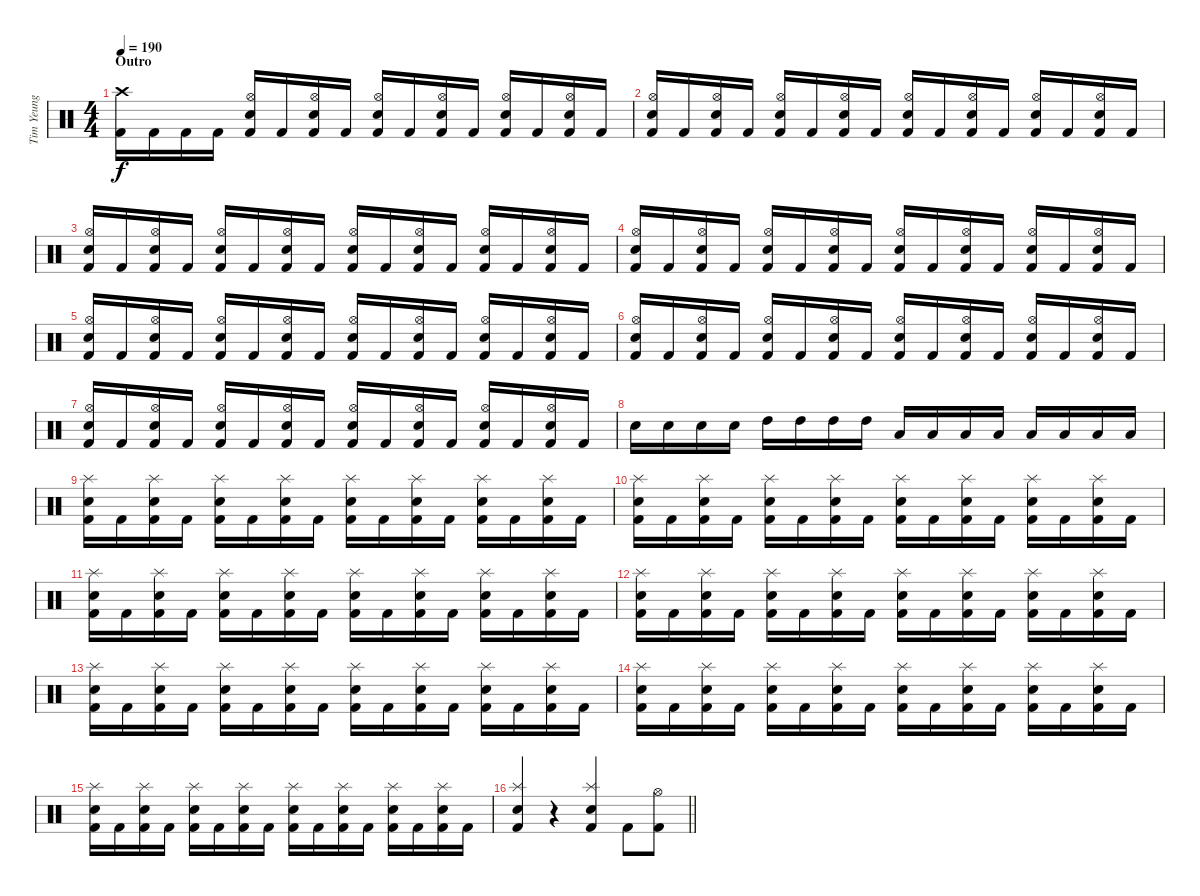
\track ("Tim Yeung" "Tim Yeung") {instrument percussion}
\staff {score}
\articulation defaults
\ts (4 4)
\section ("" "Outro")
\tempo 190
\clef neutral
\ks c
("Crash high (hit)" "Kick (hit) 2").16{dy f} "Kick (hit) 2".16 "Kick (hit) 2".16 "Kick (hit) 2".16 ("Hi-Hat (open)" "Snare (hit) 2" "Kick (hit) 2").16 "Kick (hit) 2".16 ("Hi-Hat (open)" "Snare (hit) 2" "Kick (hit) 2").16 "Kick (hit) 2".16 ("Hi-Hat (open)" "Snare (hit) 2" "Kick (hit) 2").16 "Kick (hit) 2".16 ("Hi-Hat (open)" "Snare (hit) 2" "Kick (hit) 2").16 "Kick (hit) 2".16 ("Hi-Hat (open)" "Snare (hit) 2" "Kick (hit) 2").16 "Kick (hit) 2".16 ("Hi-Hat (open)" "Snare (hit) 2" "Kick (hit) 2").16 "Kick (hit) 2".16 |
("Hi-Hat (open)" "Snare (hit) 2" "Kick (hit) 2").16 "Kick (hit) 2".16 ("Hi-Hat (open)" "Snare (hit) 2" "Kick (hit) 2").16 "Kick (hit) 2".16 ("Hi-Hat (open)" "Snare (hit) 2" "Kick (hit) 2").16 "Kick (hit) 2".16 ("Hi-Hat (open)" "Snare (hit) 2" "Kick (hit) 2").16 "Kick (hit) 2".16 ("Hi-Hat (open)" "Snare (hit) 2" "Kick (hit) 2").16 "Kick (hit) 2".16 ("Hi-Hat (open)" "Snare (hit) 2" "Kick (hit) 2").16 "Kick (hit) 2".16 ("Hi-Hat (open)" "Snare (hit) 2" "Kick (hit) 2").16 "Kick (hit) 2".16 ("Hi-Hat (open)" "Snare (hit) 2" "Kick (hit) 2").16 "Kick (hit) 2".16 |
("Hi-Hat (open)" "Snare (hit) 2" "Kick (hit) 2").16 "Kick (hit) 2".16 ("Hi-Hat (open)" "Snare (hit) 2" "Kick (hit) 2").16 "Kick (hit) 2".16 ("Hi-Hat (open)" "Snare (hit) 2" "Kick (hit) 2").16 "Kick (hit) 2".16 ("Hi-Hat (open)" "Snare (hit) 2" "Kick (hit) 2").16 "Kick (hit) 2".16 ("Hi-Hat (open)" "Snare (hit) 2" "Kick (hit) 2").16 "Kick (hit) 2".16 ("Hi-Hat (open)" "Snare (hit) 2" "Kick (hit) 2").16 "Kick (hit) 2".16 ("Hi-Hat (open)" "Snare (hit) 2" "Kick (hit) 2").16 "Kick (hit) 2".16 ("Hi-Hat (open)" "Snare (hit) 2" "Kick (hit) 2").16 "Kick (hit) 2".16 |
("Hi-Hat (open)" "Snare (hit) 2" "Kick (hit) 2").16 "Kick (hit) 2".16 ("Hi-Hat (open)" "Snare (hit) 2" "Kick (hit) 2").16 "Kick (hit) 2".16 ("Hi-Hat (open)" "Snare (hit) 2" "Kick (hit) 2").16 "Kick (hit) 2".16 ("Hi-Hat (open)" "Snare (hit) 2" "Kick (hit) 2").16 "Kick (hit) 2".16 ("Hi-Hat (open)" "Snare (hit) 2" "Kick (hit) 2").16 "Kick (hit) 2".16 ("Hi-Hat (open)" "Snare (hit) 2" "Kick (hit) 2").16 "Kick (hit) 2".16 ("Hi-Hat (open)" "Snare (hit) 2" "Kick (hit) 2").16 "Kick (hit) 2".16 ("Hi-Hat (open)" "Snare (hit) 2" "Kick (hit) 2").16 "Kick (hit) 2".16 |
("Hi-Hat (open)" "Snare (hit) 2" "Kick (hit) 2").16 "Kick (hit) 2".16 ("Hi-Hat (open)" "Snare (hit) 2" "Kick (hit) 2").16 "Kick (hit) 2".16 ("Hi-Hat (open)" "Snare (hit) 2" "Kick (hit) 2").16 "Kick (hit) 2".16 ("Hi-Hat (open)" "Snare (hit) 2" "Kick (hit) 2").16 "Kick (hit) 2".16 ("Hi-Hat (open)" "Snare (hit) 2" "Kick (hit) 2").16 "Kick (hit) 2".16 ("Hi-Hat (open)" "Snare (hit) 2" "Kick (hit) 2").16 "Kick (hit) 2".16 ("Hi-Hat (open)" "Snare (hit) 2" "Kick (hit) 2").16 "Kick (hit) 2".16 ("Hi-Hat (open)" "Snare (hit) 2" "Kick (hit) 2").16 "Kick (hit) 2".16 |
("Hi-Hat (open)" "Snare (hit) 2" "Kick (hit) 2").16 "Kick (hit) 2".16 ("Hi-Hat (open)" "Snare (hit) 2" "Kick (hit) 2").16 "Kick (hit) 2".16 ("Hi-Hat (open)" "Snare (hit) 2" "Kick (hit) 2").16 "Kick (hit) 2".16 ("Hi-Hat (open)" "Snare (hit) 2" "Kick (hit) 2").16 "Kick (hit) 2".16 ("Hi-Hat (open)" "Snare (hit) 2" "Kick (hit) 2").16 "Kick (hit) 2".16 ("Hi-Hat (open)" "Snare (hit) 2" "Kick (hit) 2").16 "Kick (hit) 2".16 ("Hi-Hat (open)" "Snare (hit) 2" "Kick (hit) 2").16 "Kick (hit) 2".16 ("Hi-Hat (open)" "Snare (hit) 2" "Kick (hit) 2").16 "Kick (hit) 2".16 |
("Hi-Hat (open)" "Snare (hit) 2" "Kick (hit) 2").16 "Kick (hit) 2".16 ("Hi-Hat (open)" "Snare (hit) 2" "Kick (hit) 2").16 "Kick (hit) 2".16 ("Hi-Hat (open)" "Snare (hit) 2" "Kick (hit) 2").16 "Kick (hit) 2".16 ("Hi-Hat (open)" "Snare (hit) 2" "Kick (hit) 2").16 "Kick (hit) 2".16 ("Hi-Hat (open)" "Snare (hit) 2" "Kick (hit) 2").16 "Kick (hit) 2".16 ("Hi-Hat (open)" "Snare (hit) 2" "Kick (hit) 2").16 "Kick (hit) 2".16 ("Hi-Hat (open)" "Snare (hit) 2" "Kick (hit) 2").16 "Kick (hit) 2".16 ("Hi-Hat (open)" "Snare (hit) 2" "Kick (hit) 2").16 "Kick (hit) 2".16 |
"Snare (hit) 2".16 "Snare (hit) 2".16 "Snare (hit) 2".16 "Snare (hit) 2".16 "High Tom (hit)".16 "High Tom (hit)".16 "High Tom (hit)".16 "High Tom (hit)".16 "Low Tom (hit)".16 "Low Tom (hit)".16 "Low Tom (hit)".16 "Low Tom (hit)".16 "Low Floor Tom (hit)".16 "Low Floor Tom (hit)".16 "Low Floor Tom (hit)".16 "Low Floor Tom (hit)".16 |
("Splash (hit)" "Snare (hit) 2" "Kick (hit) 2").16 "Kick (hit) 2".16 ("Splash (hit)" "Snare (hit) 2" "Kick (hit) 2").16 "Kick (hit) 2".16 ("Splash (hit)" "Snare (hit) 2" "Kick (hit) 2").16 "Kick (hit) 2".16 ("Splash (hit)" "Snare (hit) 2" "Kick (hit) 2").16 "Kick (hit) 2".16 ("Splash (hit)" "Snare (hit) 2" "Kick (hit) 2").16 "Kick (hit) 2".16 ("Splash (hit)" "Snare (hit) 2" "Kick (hit) 2").16 "Kick (hit) 2".16 ("Splash (hit)" "Snare (hit) 2" "Kick (hit) 2").16 "Kick (hit) 2".16 ("Splash (hit)" "Snare (hit) 2" "Kick (hit) 2").16 "Kick (hit) 2".16 |
("Splash (hit)" "Snare (hit) 2" "Kick (hit) 2").16 "Kick (hit) 2".16 ("Splash (hit)" "Snare (hit) 2" "Kick (hit) 2").16 "Kick (hit) 2".16 ("Splash (hit)" "Snare (hit) 2" "Kick (hit) 2").16 "Kick (hit) 2".16 ("Splash (hit)" "Snare (hit) 2" "Kick (hit) 2").16 "Kick (hit) 2".16 ("Splash (hit)" "Snare (hit) 2" "Kick (hit) 2").16 "Kick (hit) 2".16 ("Splash (hit)" "Snare (hit) 2" "Kick (hit) 2").16 "Kick (hit) 2".16 ("Splash (hit)" "Snare (hit) 2" "Kick (hit) 2").16 "Kick (hit) 2".16 ("Splash (hit)" "Snare (hit) 2" "Kick (hit) 2").16 "Kick (hit) 2".16 |
("Splash (hit)" "Snare (hit) 2" "Kick (hit) 2").16 "Kick (hit) 2".16 ("Splash (hit)" "Snare (hit) 2" "Kick (hit) 2").16 "Kick (hit) 2".16 ("Splash (hit)" "Snare (hit) 2" "Kick (hit) 2").16 "Kick (hit) 2".16 ("Splash (hit)" "Snare (hit) 2" "Kick (hit) 2").16 "Kick (hit) 2".16 ("Splash (hit)" "Snare (hit) 2" "Kick (hit) 2").16 "Kick (hit) 2".16 ("Splash (hit)" "Snare (hit) 2" "Kick (hit) 2").16 "Kick (hit) 2".16 ("Splash (hit)" "Snare (hit) 2" "Kick (hit) 2").16 "Kick (hit) 2".16 ("Splash (hit)" "Snare (hit) 2" "Kick (hit) 2").16 "Kick (hit) 2".16 |
("Splash (hit)" "Snare (hit) 2" "Kick (hit) 2").16 "Kick (hit) 2".16 ("Splash (hit)" "Snare (hit) 2" "Kick (hit) 2").16 "Kick (hit) 2".16 ("Splash (hit)" "Snare (hit) 2" "Kick (hit) 2").16 "Kick (hit) 2".16 ("Splash (hit)" "Snare (hit) 2" "Kick (hit) 2").16 "Kick (hit) 2".16 ("Splash (hit)" "Snare (hit) 2" "Kick (hit) 2").16 "Kick (hit) 2".16 ("Splash (hit)" "Snare (hit) 2" "Kick (hit) 2").16 "Kick (hit) 2".16 ("Splash (hit)" "Snare (hit) 2" "Kick (hit) 2").16 "Kick (hit) 2".16 ("Splash (hit)" "Snare (hit) 2" "Kick (hit) 2").16 "Kick (hit) 2".16 |
("Splash (hit)" "Snare (hit) 2" "Kick (hit) 2").16 "Kick (hit) 2".16 ("Splash (hit)" "Snare (hit) 2" "Kick (hit) 2").16 "Kick (hit) 2".16 ("Splash (hit)" "Snare (hit) 2" "Kick (hit) 2").16 "Kick (hit) 2".16 ("Splash (hit)" "Snare (hit) 2" "Kick (hit) 2").16 "Kick (hit) 2".16 ("Splash (hit)" "Snare (hit) 2" "Kick (hit) 2").16 "Kick (hit) 2".16 ("Splash (hit)" "Snare (hit) 2" "Kick (hit) 2").16 "Kick (hit) 2".16 ("Splash (hit)" "Snare (hit) 2" "Kick (hit) 2").16 "Kick (hit) 2".16 ("Splash (hit)" "Snare (hit) 2" "Kick (hit) 2").16 "Kick (hit) 2".16 |
("Splash (hit)" "Snare (hit) 2" "Kick (hit) 2").16 "Kick (hit) 2".16 ("Splash (hit)" "Snare (hit) 2" "Kick (hit) 2").16 "Kick (hit) 2".16 ("Splash (hit)" "Snare (hit) 2" "Kick (hit) 2").16 "Kick (hit) 2".16 ("Splash (hit)" "Snare (hit) 2" "Kick (hit) 2").16 "Kick (hit) 2".16 ("Splash (hit)" "Snare (hit) 2" "Kick (hit) 2").16 "Kick (hit) 2".16 ("Splash (hit)" "Snare (hit) 2" "Kick (hit) 2").16 "Kick (hit) 2".16 ("Splash (hit)" "Snare (hit) 2" "Kick (hit) 2").16 "Kick (hit) 2".16 ("Splash (hit)" "Snare (hit) 2" "Kick (hit) 2").16 "Kick (hit) 2".16 |
("Splash (hit)" "Snare (hit) 2" "Kick (hit) 2").16 "Kick (hit) 2".16 ("Splash (hit)" "Snare (hit) 2" "Kick (hit) 2").16 "Kick (hit) 2".16 ("Splash (hit)" "Snare (hit) 2" "Kick (hit) 2").16 "Kick (hit) 2".16 ("Splash (hit)" "Snare (hit) 2" "Kick (hit) 2").16 "Kick (hit) 2".16 ("Splash (hit)" "Snare (hit) 2" "Kick (hit) 2").16 "Kick (hit) 2".16 ("Splash (hit)" "Snare (hit) 2" "Kick (hit) 2").16 "Kick (hit) 2".16 ("Splash (hit)" "Snare (hit) 2" "Kick (hit) 2").16 "Kick (hit) 2".16 ("Splash (hit)" "Snare (hit) 2" "Kick (hit) 2").16 "Kick (hit) 2".16 |
\barLineRight lightlight
("Splash (hit)" "Electric Snare (hit)" "Kick (hit) 2").4 r.4 ("Splash (hit)" "Electric Snare (hit)" "Kick (hit) 2").4 "Kick (hit) 2".8 ("Hi-Hat (open)" "Kick (hit) 2").8
